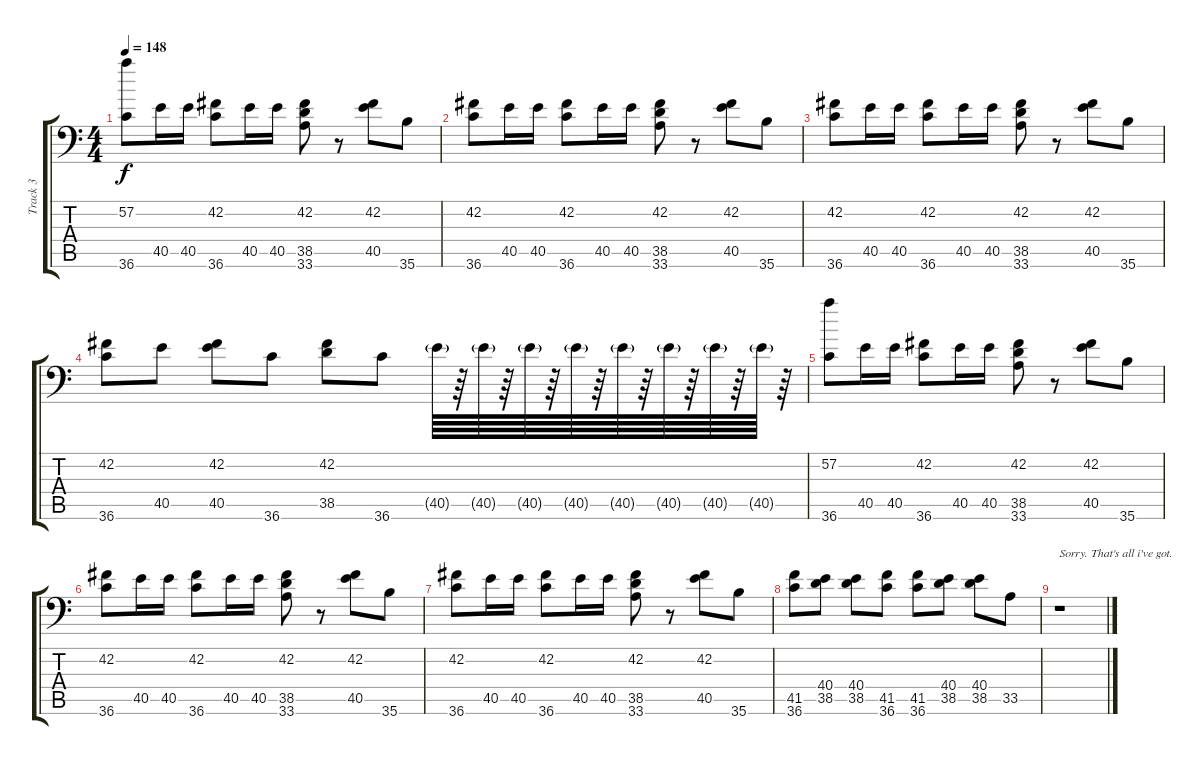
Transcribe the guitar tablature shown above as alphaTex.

\track ("Track 3" "Track 3") {instrument acousticgrandpiano}
\staff {score tabs}
\tuning (C-1 C-1 C-1 C-1 C-1 C-1) {hide}
\ts (4 4)
\tempo 148
\clef f4
\ks c
(57.2 36.6).8{dy f} 40.5.16 40.5.16 (42.2 36.6).8 40.5.16 40.5.16 (42.2 38.5 33.6).8 r.8 (42.2 40.5).8 35.6.8 |
(42.2 36.6).8 40.5.16 40.5.16 (42.2 36.6).8 40.5.16 40.5.16 (42.2 38.5 33.6).8 r.8 (42.2 40.5).8 35.6.8 |
(42.2 36.6).8 40.5.16 40.5.16 (42.2 36.6).8 40.5.16 40.5.16 (42.2 38.5 33.6).8 r.8 (42.2 40.5).8 35.6.8 |
(42.2 36.6).8 40.5.8 (42.2 40.5).8 36.6.8 (42.2 38.5).8 36.6.8 40.5{g}.64 r.64 40.5{g}.64 r.64 40.5{g}.64 r.64 40.5{g}.64 r.64 40.5{g}.64 r.64 40.5{g}.64 r.64 40.5{g}.64 r.64 40.5{g}.64 r.64 |
(57.2 36.6).8 40.5.16 40.5.16 (42.2 36.6).8 40.5.16 40.5.16 (42.2 38.5 33.6).8 r.8 (42.2 40.5).8 35.6.8 |
(42.2 36.6).8 40.5.16 40.5.16 (42.2 36.6).8 40.5.16 40.5.16 (42.2 38.5 33.6).8 r.8 (42.2 40.5).8 35.6.8 |
(42.2 36.6).8 40.5.16 40.5.16 (42.2 36.6).8 40.5.16 40.5.16 (42.2 38.5 33.6).8 r.8 (42.2 40.5).8 35.6.8 |
(41.5 36.6).8 (40.4 38.5).8 (40.4 38.5).8 (41.5 36.6).8 (41.5 36.6).8 (40.4 38.5).8 (40.4 38.5).8 33.5.8 |
r.1{txt "Sorry. That's all i've got."}
